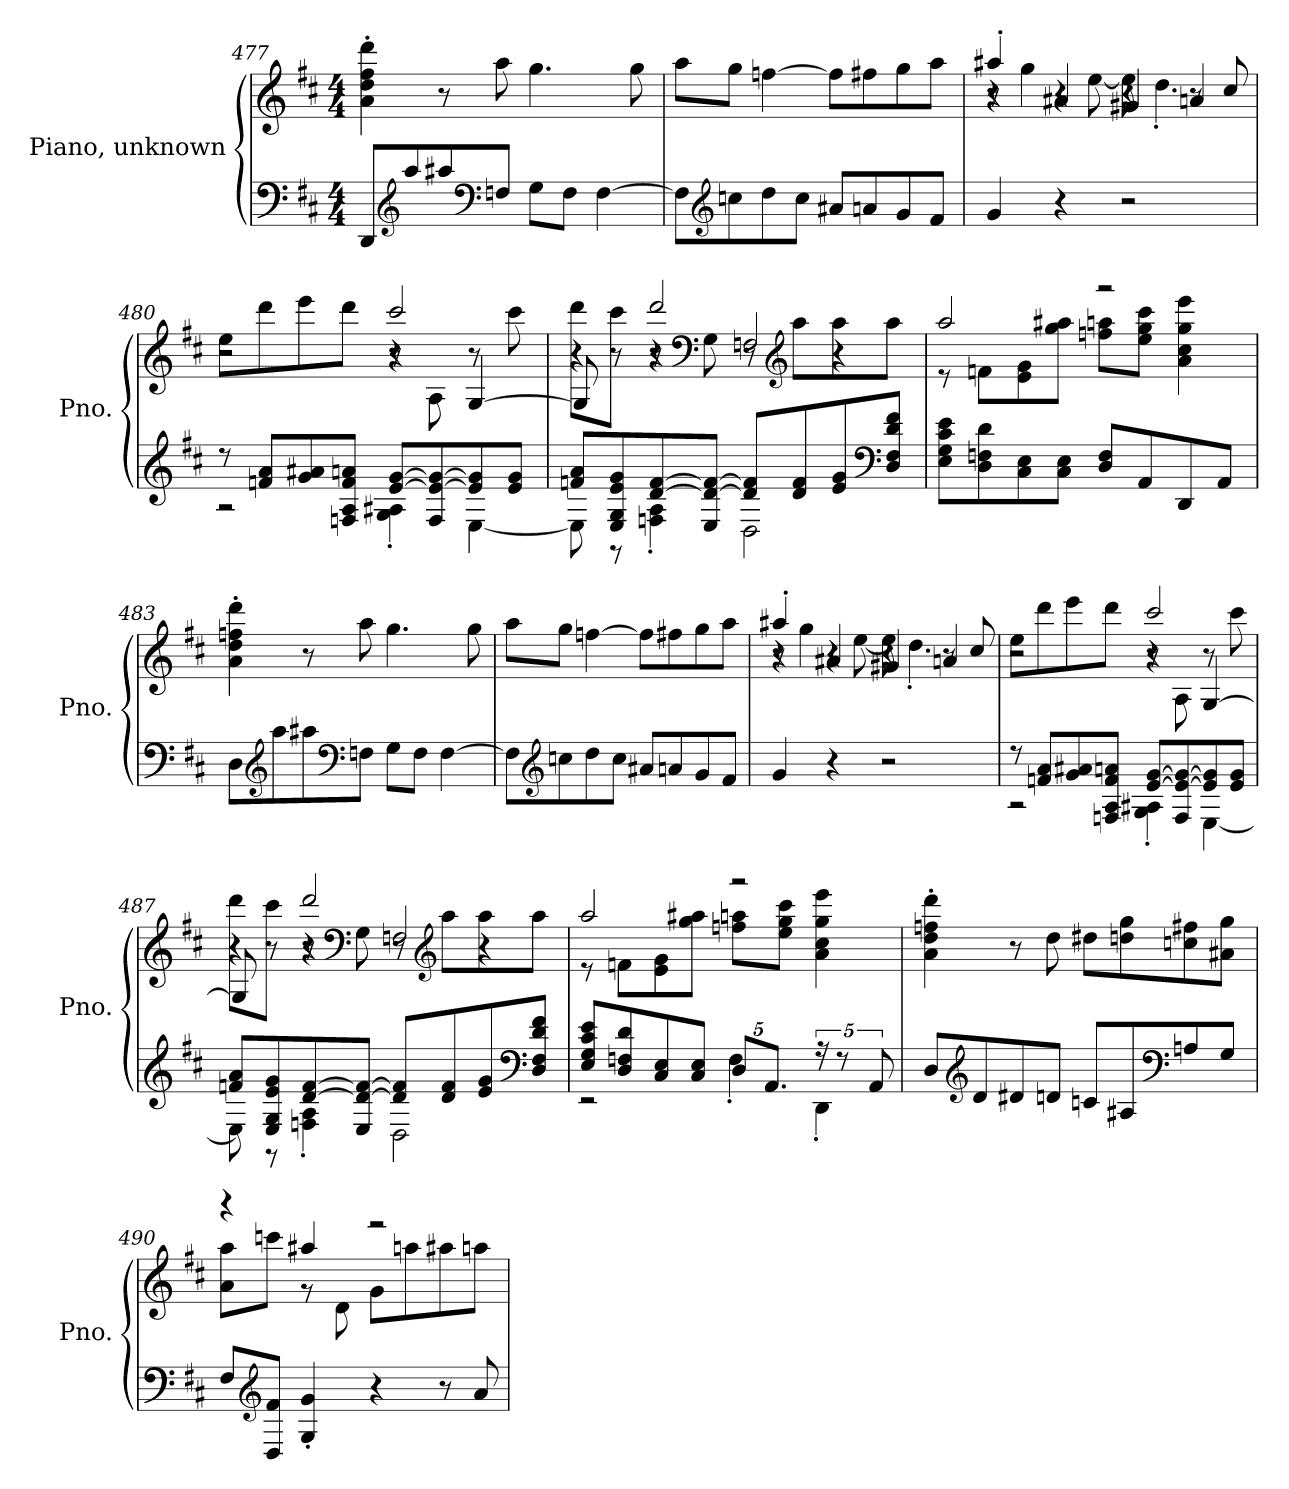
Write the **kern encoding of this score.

**kern	**kern
*part1	*part1
*staff2	*staff1
*I"Piano, unknown	*
*I'Pno.	*
*clefF4	*clefG2
*k[f#c#]	*k[f#c#]
*M4/4	*M4/4
=477	=477
8DD/L	4a\' 4dd\' 4ff#\' 4ddd\'
*clefG2	*
8aa/	.
8aa#X/	8r
*clefF4	*
8Fn/J	8aa\
8G\L	4.gg\
8F\J	.
[4F\	.
.	8gg\
!!LO:PB:g=z
=478	=478
8F\L]	8aa\L
*clefG2	*
8ccn\	8gg\J
8dd\	[4ffn\
8cc\J	.
8a#X/L	8ff\L]
8an/	8ff#X\
8g/	8gg\
8f#/J	8aa\J
=479	=479
*	*^
*	*	*^
4g/	4aa#X'/	8r	4r
.	.	4gg\	.
4r	4r	.	4a#X/
.	.	[8ee\	.
2r	4r	8ee\]	4g#X/
.	.	4.dd'\	.
.	8r	.	4an/
.	8cc#/	.	.
=480	=480	=480	=480
*^	*	*	*
8r	2r	2r	8ee\L	2r
8fn/ 8a/L	.	.	8ddd\	.
8g/ 8a#X/	.	.	8eee\	.
8Fn/ 8A/ 8f/ 8an/J	.	.	8ddd\J	.
[8e/ [8g/L	4G\' 4A#X\'	2ccc#/	8r	4r
8F/ 8e/_ 8g/_	.	.	8A\	.
8e/] 8g/]	[4E\	.	8r	[4G/
8e/ 8g/J	.	.	8ccc#\	.
!!LO:LB:g=z	!!	!!
=481	=481	=481	=481	=481
8fn/ 8a/L	8E\]	4r	8ddd\L	8G/]
8E/ 8G/ 8e/ 8g/	8r	.	8ccc#\J	8r
[8d/ [8f/	4Fn\' 4A\'	2ddd/	8r	4r
*	*	*clefF4	*	*
8E/ 8d/_ 8f/_J	.	.	8G\	.
8d/] 8f/]L	2D\	.	8r	2Fn/
*	*	*clefG2	*	*
8d/ 8f/	.	.	8aa\L	.
8e/ 8g/	.	4r	8aa\	.
*clefF4	*	*	*	*
8D/ 8F/ 8d/ 8f/J	.	.	8aa\J	.
*v	*v	*	*	*
*	*	*v	*v
=482	=482	=482
8E\ 8G\ 8c#\ 8e\L	2aa/	8r
8D\ 8Fn\ 8d\	.	8fn\L
8C#\ 8E\	.	8e\ 8g\
8C#\ 8E\J	.	8gg\ 8aa#X\J
8D/ 8F/L	2r	8ffn\ 8aan\L
8AA/	.	8ee\ 8gg\ 8ccc#\J
8DD/	.	4a\ 4cc#\ 4gg\ 4eee\
8AA/J	.	.
*	*v	*v
=483	=483
8D\L	4a\' 4dd\' 4ffn\' 4ddd\'
*clefG2	*
8aa\	.
8aa#X\	8r
*clefF4	*
8Fn\J	8aa\
8G\L	4.gg\
8F\J	.
[4F\	.
.	8gg\
!!LO:LB:g=z
=484	=484
8F\L]	8aa\L
*clefG2	*
8ccn\	8gg\J
8dd\	[4ffn\
8cc\J	.
8a#X/L	8ff\L]
8an/	8ff#X\
8g/	8gg\
8f#/J	8aa\J
=485	=485
*	*^
*	*	*^
4g/	4aa#X'/	8r	4r
.	.	4gg\	.
4r	4r	.	4a#X/
.	.	[8ee\	.
2r	4r	8ee\]	4g#X/
.	.	4.dd'\	.
.	8r	.	4an/
.	8cc#/	.	.
=486	=486	=486	=486
*^	*	*	*
8r	2r	2r	8ee\L	2r
8fn/ 8a/L	.	.	8ddd\	.
8g/ 8a#X/	.	.	8eee\	.
8Fn/ 8A/ 8f/ 8an/J	.	.	8ddd\J	.
[8e/ [8g/L	4G\' 4A#X\'	2ccc#/	8r	4r
8F/ 8e/_ 8g/_	.	.	8A\	.
8e/] 8g/]	[4E\	.	8r	[4G/
8e/ 8g/J	.	.	8ccc#\	.
!!LO:LB:g=z	!!	!!
=487	=487	=487	=487	=487
8fn/ 8a/L	8E\]	4r	8ddd\L	8G/]
8E/ 8G/ 8e/ 8g/	8r	.	8ccc#\J	8r
[8d/ [8f/	4Fn\' 4A\'	2ddd/	8r	4r
*	*	*clefF4	*	*
8E/ 8d/_ 8f/_J	.	.	8G\	.
8d/] 8f/]L	2D\	.	8r	2Fn/
*	*	*clefG2	*	*
8d/ 8f/	.	.	8aa\L	.
8e/ 8g/	.	4r	8aa\	.
*clefF4	*	*	*	*
8D/ 8F/ 8d/ 8f/J	.	.	8aa\J	.
*	*	*	*v	*v
=488	=488	=488	=488
8E/ 8G/ 8c#/ 8e/L	2r	2aa/	8r
8D/ 8Fn/ 8d/	.	.	8fn\L
8C#/ 8E/	.	.	8e\ 8g\
8C#/ 8E/J	.	.	8gg\ 8aa#X\J
10D/L	4F'\	2r	8ffn\ 8aan\L
10.AA/J	.	.	.
.	.	.	8ee\ 8gg\ 8ccc#\J
20r	4DD'\	.	4a\ 4cc#\ 4gg\ 4eee\
10r	.	.	.
10AA/	.	.	.
*v	*v	*	*
*	*v	*v
!!LO:LB:g=z
=489	=489
8D/L	4a\' 4dd\' 4ffn\' 4ddd\'
*clefG2	*
8d/	.
8d#X/	8r
8dn/J	8dd\
8cn/L	8dd#X\L
8A#X/	8ddn\ 8gg\
*clefF4	*
8An/	8ccn\ 8ff#X\
8G/J	8a#X\ 8gg\J
=490	=490
*	*^
8F#/L	4r	8a\ 8aa\L
*clefG2	*	*
8D/ 8f#/J	.	8cccn\J
4G/' 4g/'	4aa#X/	8r
.	.	8d\
4r	2r	8g\L
.	.	8aan\
8r	.	8aa#X\
8a/	.	8aan\J
*	*v	*v
=	=
*-	*-
